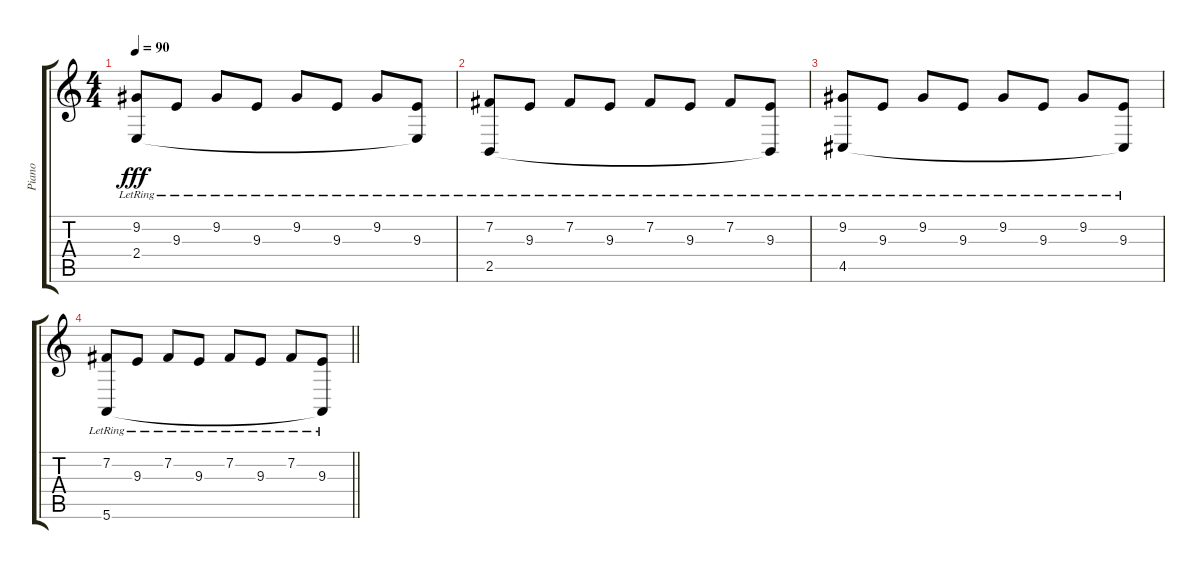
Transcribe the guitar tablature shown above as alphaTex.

\track ("Piano" "Piano") {instrument brightacousticpiano}
\staff {score tabs}
\tuning (E4 B3 G3 D3 A2 E2) {hide}
\ts (4 4)
\tempo 90
\clef g2
\ks c
(9.2{lr} 2.4{lr}).8{dy fff} 9.3{lr}.8 9.2{lr}.8 9.3{lr}.8 9.2{lr}.8 9.3{lr}.8 9.2{lr}.8 (9.3{lr} 2.4{t}).8 |
(7.2{lr} 2.5).8 9.3{lr}.8 7.2{lr}.8 9.3{lr}.8 7.2{lr}.8 9.3{lr}.8 7.2{lr}.8 (9.3{lr} 2.5{t}).8 |
(9.2{lr} 4.5).8 9.3{lr}.8 9.2{lr}.8 9.3{lr}.8 9.2{lr}.8 9.3{lr}.8 9.2{lr}.8 (9.3{lr} 4.5{t}).8 |
\barLineRight lightlight
(7.2{lr} 5.6).8 9.3{lr}.8 7.2{lr}.8 9.3{lr}.8 7.2{lr}.8 9.3{lr}.8 7.2{lr}.8 (9.3{lr} 5.6{t}).8
